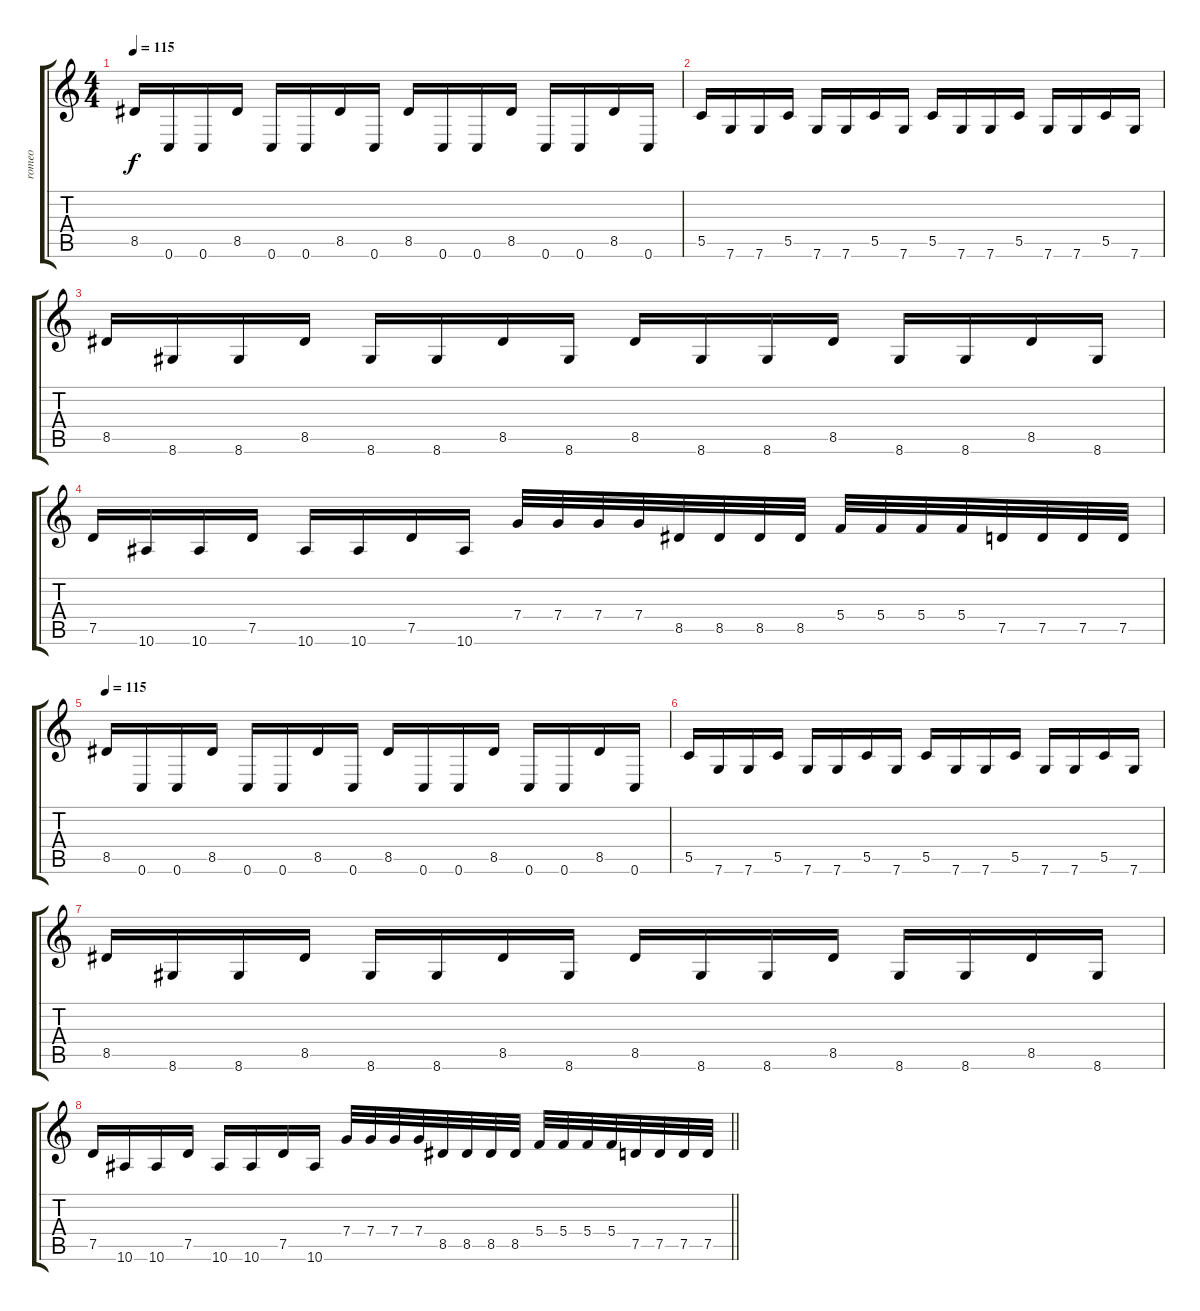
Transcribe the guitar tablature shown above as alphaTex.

\track ("romeo" "romeo") {instrument distortionguitar}
\staff {score tabs}
\tuning (D4 A3 F3 C3 G2 C2) {hide}
\ts (4 4)
\tempo 115
\clef g2
\ks c
8.5.16{dy f} 0.6.16 0.6.16 8.5.16 0.6.16 0.6.16 8.5.16 0.6.16 8.5.16 0.6.16 0.6.16 8.5.16 0.6.16 0.6.16 8.5.16 0.6.16 |
5.5.16 7.6.16 7.6.16 5.5.16 7.6.16 7.6.16 5.5.16 7.6.16 5.5.16 7.6.16 7.6.16 5.5.16 7.6.16 7.6.16 5.5.16 7.6.16 |
8.5.16 8.6.16 8.6.16 8.5.16 8.6.16 8.6.16 8.5.16 8.6.16 8.5.16 8.6.16 8.6.16 8.5.16 8.6.16 8.6.16 8.5.16 8.6.16 |
7.5.16 10.6.16 10.6.16 7.5.16 10.6.16 10.6.16 7.5.16 10.6.16 7.4.32 7.4.32 7.4.32 7.4.32 8.5.32 8.5.32 8.5.32 8.5.32 5.4.32 5.4.32 5.4.32 5.4.32 7.5.32 7.5.32 7.5.32 7.5.32 |
\tempo 115
8.5.16 0.6.16 0.6.16 8.5.16 0.6.16 0.6.16 8.5.16 0.6.16 8.5.16 0.6.16 0.6.16 8.5.16 0.6.16 0.6.16 8.5.16 0.6.16 |
5.5.16 7.6.16 7.6.16 5.5.16 7.6.16 7.6.16 5.5.16 7.6.16 5.5.16 7.6.16 7.6.16 5.5.16 7.6.16 7.6.16 5.5.16 7.6.16 |
8.5.16 8.6.16 8.6.16 8.5.16 8.6.16 8.6.16 8.5.16 8.6.16 8.5.16 8.6.16 8.6.16 8.5.16 8.6.16 8.6.16 8.5.16 8.6.16 |
\barLineRight lightlight
7.5.16 10.6.16 10.6.16 7.5.16 10.6.16 10.6.16 7.5.16 10.6.16 7.4.32 7.4.32 7.4.32 7.4.32 8.5.32 8.5.32 8.5.32 8.5.32 5.4.32 5.4.32 5.4.32 5.4.32 7.5.32 7.5.32 7.5.32 7.5.32
